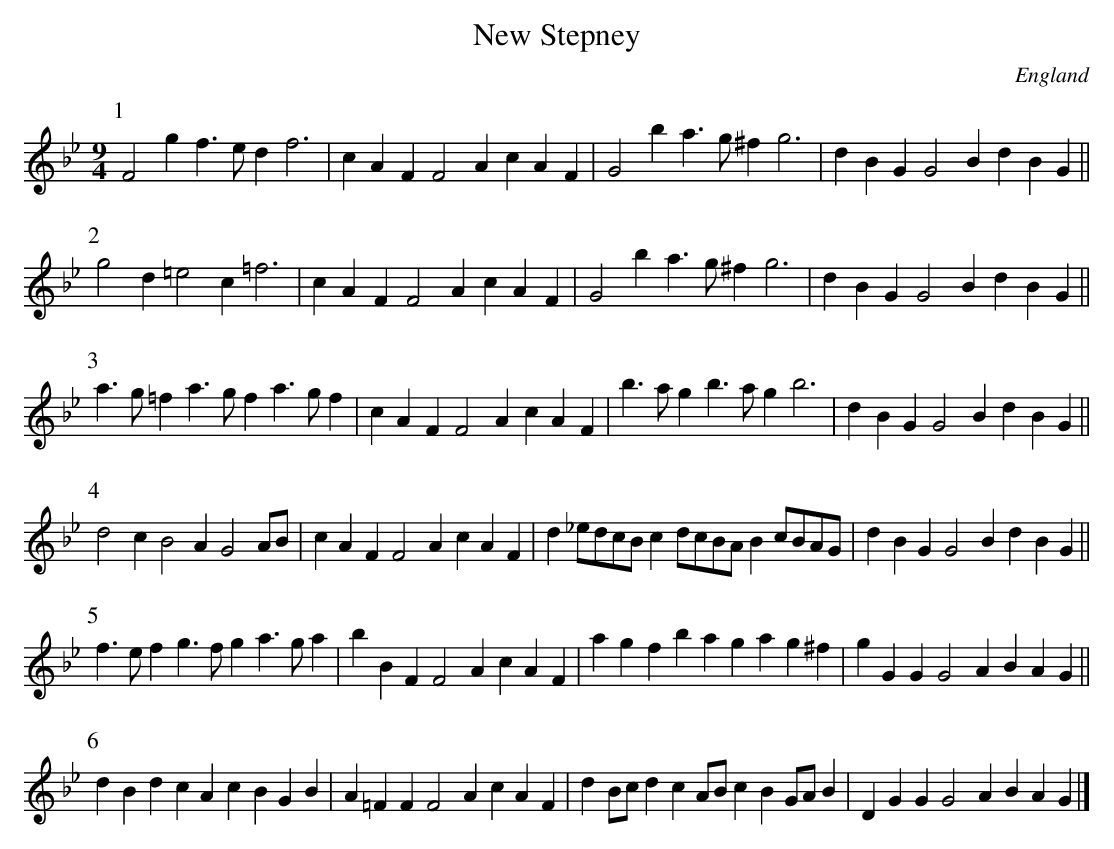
X:1
T:New Stepney
L:1/8
M:9/4
O:England
K:Bb
P:1
F4 g2 f3 e  d2 f6|c2 A2 F2 F4 A2 c2 A2 F2|\
G4 b2 a3 g ^f2 g6|d2 B2 G2 G4 B2 d2 B2 G2||
P:2
g4 d2 =e4   c2 =f6|c2 A2 F2 F4 A2 c2 A2 F2|\
G4 b2 a3 g ^f2 g6 |d2 B2 G2 G4 B2 d2 B2 G2||
P:3
a3 g =f2 a3 g f2 a3 g f2|c2 A2 F2 F4 A2 c2 A2 F2|\
b3 a  g2 b3 a g2 b6     |d2 B2 G2 G4 B2 d2 B2 G2||
P:4
d4    c2 B4   A2 G4   AB|c2 A2 F2 F4 A2 c2 A2 F2|\
d2 _edcB c2 dcBA B2 cBAG|d2 B2 G2 G4 B2 d2 B2 G2||
P:5
f3 e  f2 g3 f  g2 a3 g   a2|b2 B2 F2 F4 A2 c2 A2 F2|\
a2 g2 f2 b2 a2 g2 a2 g2 ^f2|g2 G2 G2 G4 A2 B2 A2 G2||
P:6
d2 B2 d2 c2 A2 c2 B2 G2 B2|A2 =F2 F2 F4 A2 c2 A2 F2|\
d2 Bc d2 c2 AB c2 B2 GA B2|D2  G2 G2 G4 A2 B2 A2 G2|]
